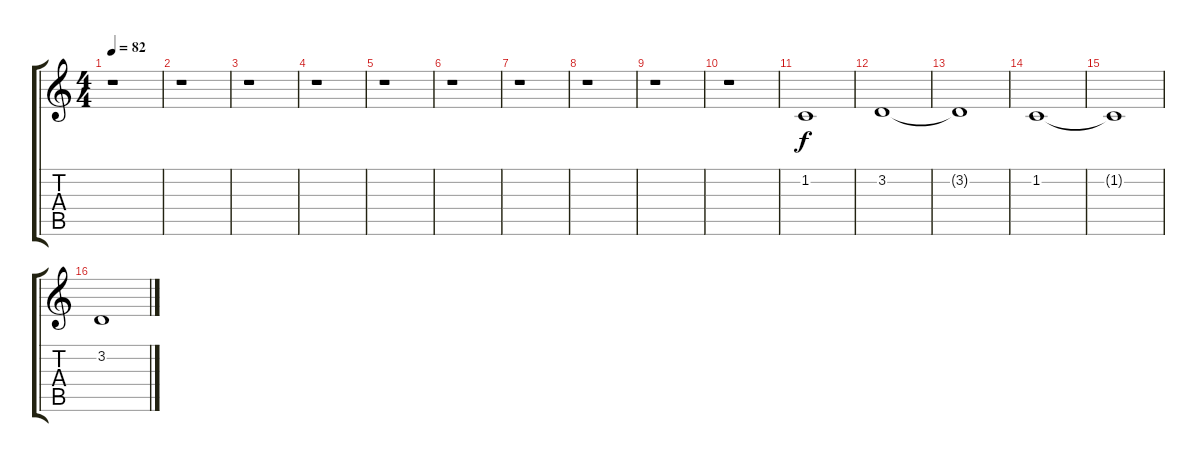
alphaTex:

\track "" {instrument stringensemble1}
\staff {score tabs}
\tuning (E4 B3 G3 D3 A2 E2) {hide}
\ts (4 4)
\tempo 82
\clef g2
\ks c
r.1{dy f instrument stringensemble1} |
r.1 |
r.1 |
r.1 |
r.1 |
r.1 |
r.1 |
r.1 |
r.1 |
r.1 |
1.2.1 |
3.2.1 |
3.2{t}.1 |
1.2.1 |
1.2{t}.1 |
3.2.1
